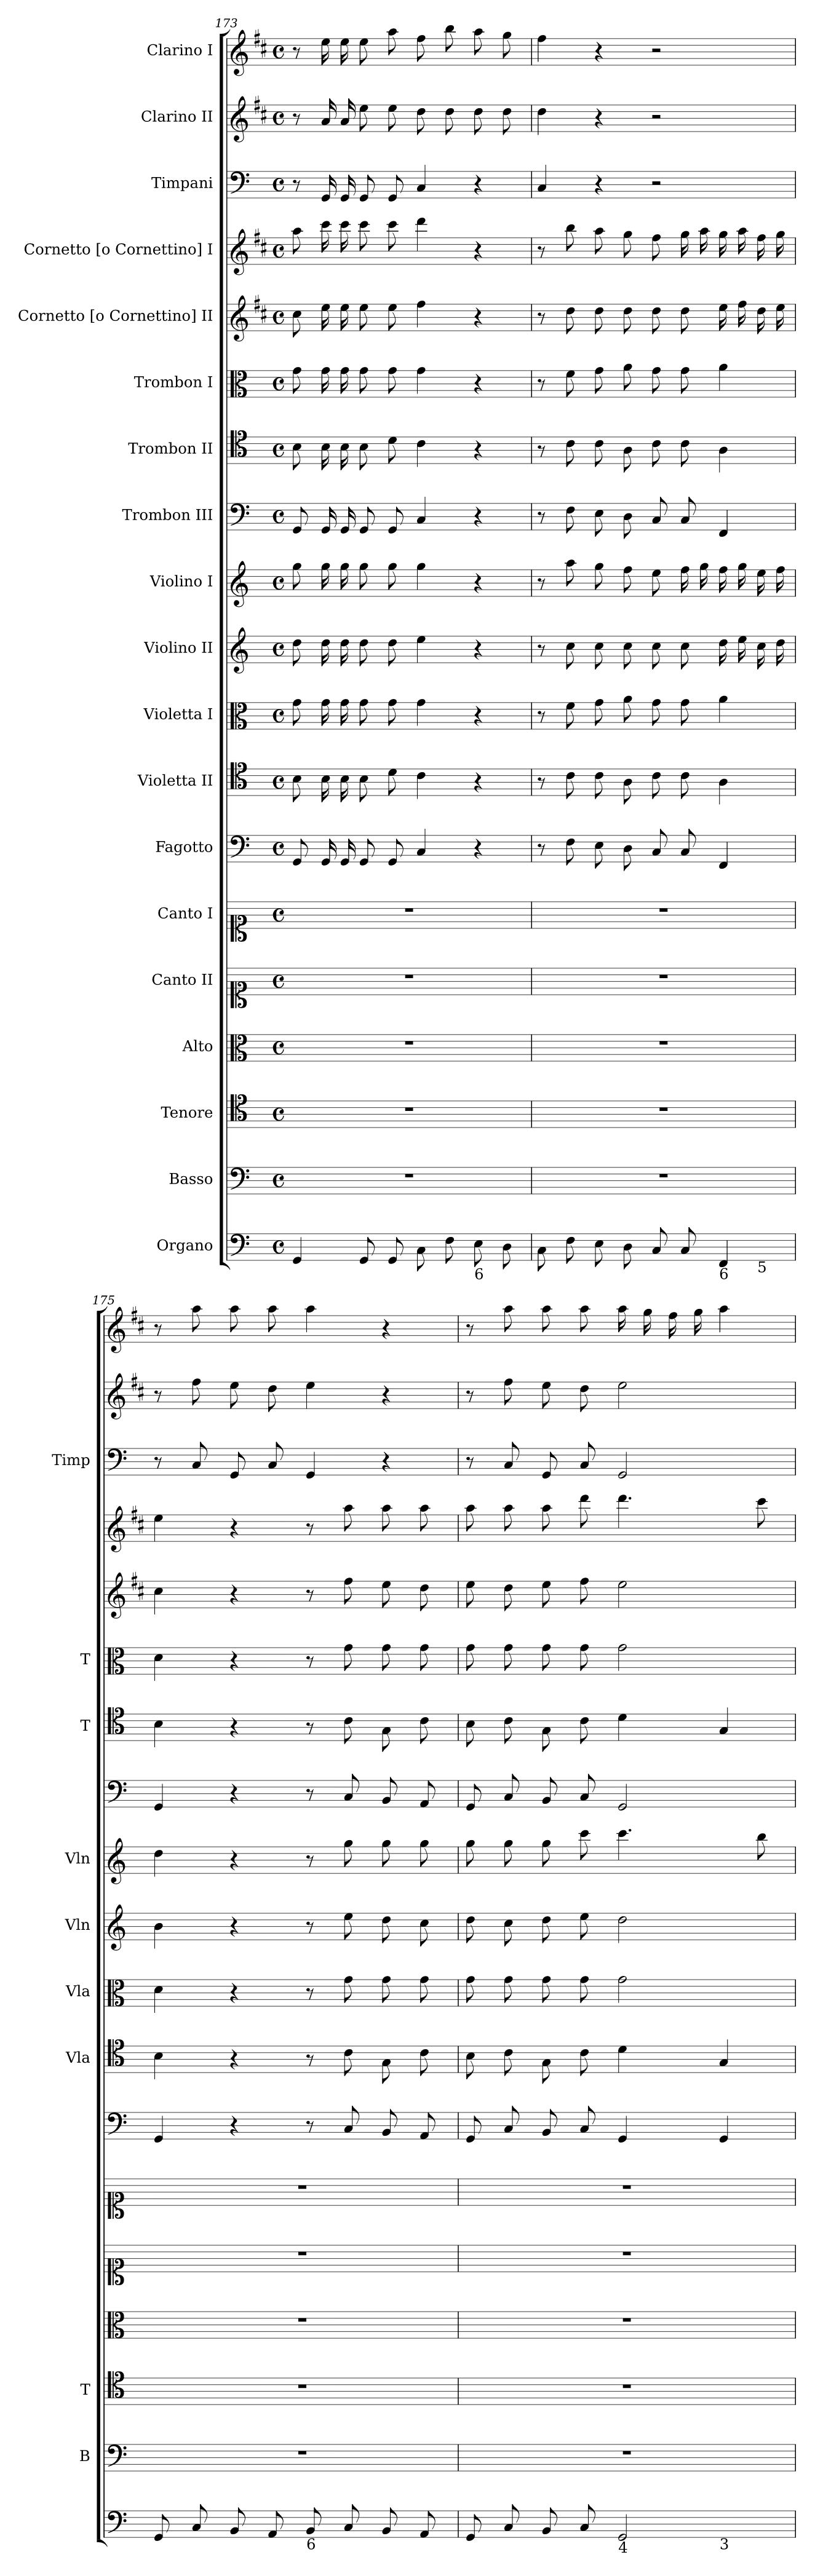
**kern	**kern	**kern	**kern	**kern	**kern	**kern	**kern	**kern	**kern	**kern	**kern	**kern	**kern	**kern	**kern	**kern	**kern	**kern
*part19	*part18	*part17	*part16	*part15	*part14	*part13	*part12	*part11	*part10	*part9	*part8	*part7	*part6	*part5	*part4	*part3	*part2	*part1
*staff19	*staff18	*staff17	*staff16	*staff15	*staff14	*staff13	*staff12	*staff11	*staff10	*staff9	*staff8	*staff7	*staff6	*staff5	*staff4	*staff3	*staff2	*staff1
*I"Organo	*I"Basso	*I"Tenore	*I"Alto	*I"Canto II	*I"Canto I	*I"Fagotto	*I"Violetta II	*I"Violetta I	*I"Violino II	*I"Violino I	*I"Trombon III	*I"Trombon II	*I"Trombon I	*I"Cornetto [o Cornettino] II	*I"Cornetto [o Cornettino] I	*I"Timpani	*I"Clarino II	*I"Clarino I
*	*I'B	*I'T	*	*	*	*	*I'Vla	*I'Vla	*I'Vln	*I'Vln	*	*I'T	*I'T	*	*	*I'Timp	*	*
*clefF4	*clefF4	*clefC4	*clefC3	*clefC1	*clefC1	*clefF4	*clefC4	*clefC3	*clefG2	*clefG2	*clefF4	*clefC4	*clefC3	*clefG2	*clefG2	*clefF4	*clefG2	*clefG2
*	*	*	*	*	*	*	*	*	*	*	*	*	*	*ITrd1c2	*ITrd1c2	*	*ITrd1c2	*ITrd1c2
*k[]	*k[]	*k[]	*k[]	*k[]	*k[]	*k[]	*k[]	*k[]	*k[]	*k[]	*k[]	*k[]	*k[]	*k[]	*k[]	*k[]	*k[]	*k[]
*C:	*C:	*C:	*C:	*C:	*C:	*C:	*C:	*C:	*C:	*C:	*C:	*C:	*C:	*C:	*C:	*C:	*C:	*C:
*M4/4	*M4/4	*M4/4	*M4/4	*M4/4	*M4/4	*M4/4	*M4/4	*M4/4	*M4/4	*M4/4	*M4/4	*M4/4	*M4/4	*M4/4	*M4/4	*M4/4	*M4/4	*M4/4
*met(c)	*met(c)	*met(c)	*met(c)	*met(c)	*met(c)	*met(c)	*met(c)	*met(c)	*met(c)	*met(c)	*met(c)	*met(c)	*met(c)	*met(c)	*met(c)	*met(c)	*met(c)	*met(c)
=173	=173	=173	=173	=173	=173	=173	=173	=173	=173	=173	=173	=173	=173	=173	=173	=173	=173	=173
4GG/	1r	1r	1r	1r	1r	8GG/	8B\	8g\	8dd\	8gg\	8GG/	8B\	8g\	8b\	8gg\	8r	8r	8r
.	.	.	.	.	.	16GG/	16B\	16g\	16dd\	16gg\	16GG/	16B\	16g\	16dd\	16bb\	16GG/	16g/	16dd\
.	.	.	.	.	.	16GG/	16B\	16g\	16dd\	16gg\	16GG/	16B\	16g\	16dd\	16bb\	16GG/	16g/	16dd\
8GG/	.	.	.	.	.	8GG/	8B\	8g\	8dd\	8gg\	8GG/	8B\	8g\	8dd\	8bb\	8GG/	8dd\	8dd\
8GG/	.	.	.	.	.	8GG/	8d\	8g\	8dd\	8gg\	8GG/	8d\	8g\	8dd\	8bb\	8GG/	8dd\	8gg\
8C\	.	.	.	.	.	4C/	4c\	4g\	4ee\	4gg\	4C/	4c\	4g\	4ee\	4ccc\	4C/	8cc\	8ee\
8F\	.	.	.	.	.	.	.	.	.	.	.	.	.	.	.	.	8cc\	8aa\
!LO:TX:b:t=6	!	!	!	!	!	!	!	!	!	!	!	!	!	!	!	!	!	!
8E\	.	.	.	.	.	4r	4r	4r	4r	4r	4r	4r	4r	4r	4r	4r	8cc\	8gg\
8D\	.	.	.	.	.	.	.	.	.	.	.	.	.	.	.	.	8cc\	8ff\
=174	=174	=174	=174	=174	=174	=174	=174	=174	=174	=174	=174	=174	=174	=174	=174	=174	=174	=174
*^	*	*	*	*	*	*	*	*	*	*	*	*	*	*	*	*	*	*
8C\	2..ryy	1r	1r	1r	1r	1r	8r	8r	8r	8r	8r	8r	8r	8r	8r	8r	4C/	4cc\	4ee\
8F\	.	.	.	.	.	.	8F\	8c\	8f\	8cc\	8aa\	8F\	8c\	8f\	8cc\	8aa\	.	.	.
8E\	.	.	.	.	.	.	8E\	8c\	8g\	8cc\	8gg\	8E\	8c\	8g\	8cc\	8gg\	4r	4r	4r
8D\	.	.	.	.	.	.	8D\	8A\	8a\	8cc\	8ff\	8D\	8A\	8a\	8cc\	8ff\	.	.	.
8C/	.	.	.	.	.	.	8C/	8c\	8g\	8cc\	8ee\	8C/	8c\	8g\	8cc\	8ee\	2r	2r	2r
8C/	.	.	.	.	.	.	8C/	8c\	8g\	8cc\	16ff\	8C/	8c\	8g\	8cc\	16ff\	.	.	.
.	.	.	.	.	.	.	.	.	.	.	16gg\	.	.	.	.	16gg\	.	.	.
!LO:TX:b:t=6	!	!	!	!	!	!	!	!	!	!	!	!	!	!	!	!	!	!	!
4FF/	.	.	.	.	.	.	4FF/	4A\	4a\	16dd\	16ff\	4FF/	4A\	4a\	16dd\	16ff\	.	.	.
.	.	.	.	.	.	.	.	.	.	16ee\	16gg\	.	.	.	16ee\	16gg\	.	.	.
!	!LO:TX:b:t=5	!	!	!	!	!	!	!	!	!	!	!	!	!	!	!	!	!	!
.	8ryy	.	.	.	.	.	.	.	.	16cc\	16ee\	.	.	.	16cc\	16ee\	.	.	.
.	.	.	.	.	.	.	.	.	.	16dd\	16ff\	.	.	.	16dd\	16ff\	.	.	.
*v	*v	*	*	*	*	*	*	*	*	*	*	*	*	*	*	*	*	*	*
=175	=175	=175	=175	=175	=175	=175	=175	=175	=175	=175	=175	=175	=175	=175	=175	=175	=175	=175
8GG/	1r	1r	1r	1r	1r	4GG/	4B\	4d\	4b\	4dd\	4GG/	4B\	4d\	4b\	4dd\	8r	8r	8r
8C/	.	.	.	.	.	.	.	.	.	.	.	.	.	.	.	8C/	8ee\	8gg\
8BB/	.	.	.	.	.	4r	4r	4r	4r	4r	4r	4r	4r	4r	4r	8GG/	8dd\	8gg\
8AA/	.	.	.	.	.	.	.	.	.	.	.	.	.	.	.	8C/	8cc\	8gg\
!LO:TX:b:t=6	!	!	!	!	!	!	!	!	!	!	!	!	!	!	!	!	!	!
8BB/	.	.	.	.	.	8r	8r	8r	8r	8r	8r	8r	8r	8r	8r	4GG/	4dd\	4gg\
8C/	.	.	.	.	.	8C/	8c\	8g\	8ee\	8gg\	8C/	8c\	8g\	8ee\	8gg\	.	.	.
8BB/	.	.	.	.	.	8BB/	8G\	8g\	8dd\	8gg\	8BB/	8G\	8g\	8dd\	8gg\	4r	4r	4r
8AA/	.	.	.	.	.	8AA/	8c\	8g\	8cc\	8gg\	8AA/	8c\	8g\	8cc\	8gg\	.	.	.
!!LO:PB:g=z
=176	=176	=176	=176	=176	=176	=176	=176	=176	=176	=176	=176	=176	=176	=176	=176	=176	=176	=176
*^	*	*	*	*	*	*	*	*	*	*	*	*	*	*	*	*	*	*
8GG/	2.ryy	1r	1r	1r	1r	1r	8GG/	8B\	8g\	8dd\	8gg\	8GG/	8B\	8g\	8dd\	8gg\	8r	8r	8r
8C/	.	.	.	.	.	.	8C/	8c\	8g\	8cc\	8gg\	8C/	8c\	8g\	8cc\	8gg\	8C/	8ee\	8gg\
8BB/	.	.	.	.	.	.	8BB/	8G\	8g\	8dd\	8gg\	8BB/	8G\	8g\	8dd\	8gg\	8GG/	8dd\	8gg\
8C/	.	.	.	.	.	.	8C/	8c\	8g\	8ee\	8ccc\	8C/	8c\	8g\	8ee\	8ccc\	8C/	8cc\	8gg\
!LO:TX:b:t=4	!	!	!	!	!	!	!	!	!	!	!	!	!	!	!	!	!	!	!
2GG/	.	.	.	.	.	.	4GG/	4d\	2g\	2dd\	4.ccc\	2GG/	4d\	2g\	2dd\	4.ccc\	2GG/	2dd\	16gg\
.	.	.	.	.	.	.	.	.	.	.	.	.	.	.	.	.	.	.	16ff\
.	.	.	.	.	.	.	.	.	.	.	.	.	.	.	.	.	.	.	16ee\
.	.	.	.	.	.	.	.	.	.	.	.	.	.	.	.	.	.	.	16ff\
!	!LO:TX:b:t=3	!	!	!	!	!	!	!	!	!	!	!	!	!	!	!	!	!	!
.	4ryy	.	.	.	.	.	4GG/	4G/	.	.	.	.	4G/	.	.	.	.	.	4gg\
.	.	.	.	.	.	.	.	.	.	.	8bb\	.	.	.	.	8bb\	.	.	.
*v	*v	*	*	*	*	*	*	*	*	*	*	*	*	*	*	*	*	*	*
=	=	=	=	=	=	=	=	=	=	=	=	=	=	=	=	=	=	=
*-	*-	*-	*-	*-	*-	*-	*-	*-	*-	*-	*-	*-	*-	*-	*-	*-	*-	*-
